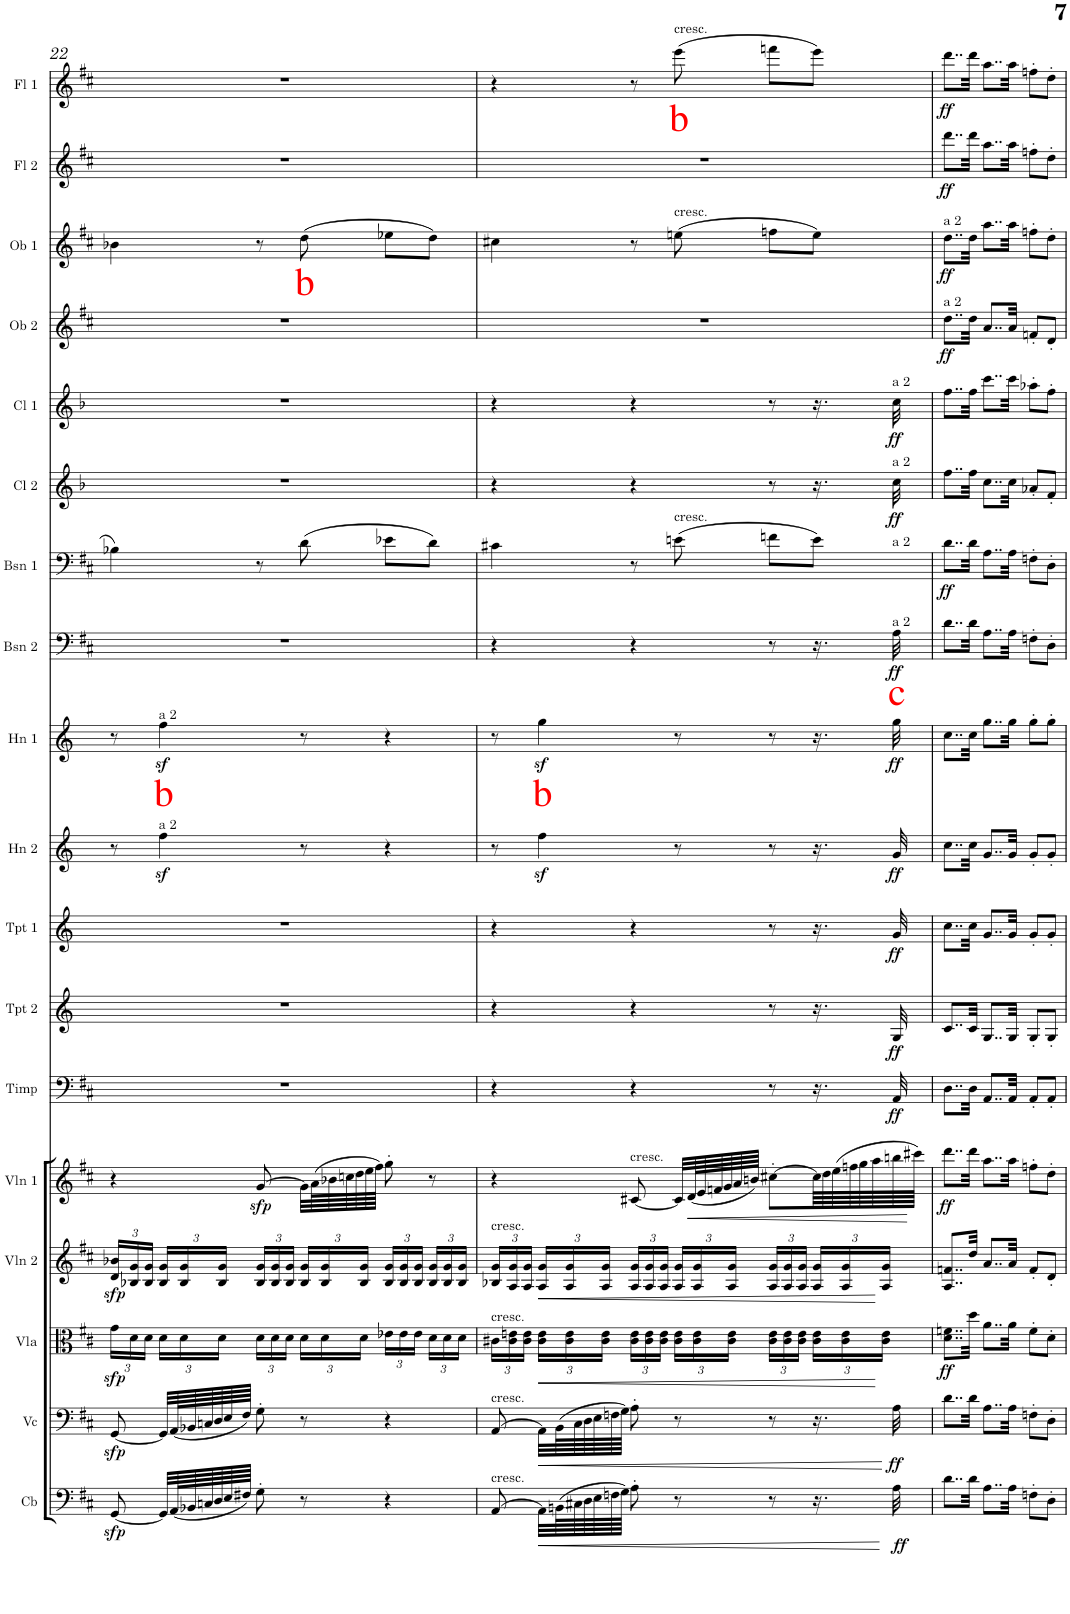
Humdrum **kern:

**kern	**dynam	**kern	**dynam	**kern	**dynam	**kern	**dynam	**kern	**dynam	**kern	**dynam	**kern	**dynam	**kern	**dynam	**kern	**dynam	**kern	**text	**dynam	**kern	**text	**dynam	**kern	**dynam	**kern	**dynam	**kern	**dynam	**kern	**dynam	**kern	**text	**dynam	**kern	**dynam	**kern	**text	**dynam
*part18	*part18	*part17	*part17	*part16	*part16	*part15	*part15	*part14	*part14	*part13	*part13	*part12	*part12	*part11	*part11	*part10	*part10	*part9	*part9	*part9	*part8	*part8	*part8	*part7	*part7	*part6	*part6	*part5	*part5	*part4	*part4	*part3	*part3	*part3	*part2	*part2	*part1	*part1	*part1
*staff18	*staff18	*staff17	*staff17	*staff16	*staff16	*staff15	*staff15	*staff14	*staff14	*staff13	*staff13	*staff12	*staff12	*staff11	*staff11	*staff10	*staff10	*staff9	*staff9	*staff9	*staff8	*staff8	*staff8	*staff7	*staff7	*staff6	*staff6	*staff5	*staff5	*staff4	*staff4	*staff3	*staff3	*staff3	*staff2	*staff2	*staff1	*staff1	*staff1
*I"Contrabass	*	*I"Violoncello	*	*I"Viola	*	*I"Violin 2	*	*I"Violin 1	*	*I"Timpani	*	*I"D Trumpet 2	*	*I"D Trumpet 1	*	*I"D Horn 2	*	*I"D Horn 1	*	*	*I"Bassoon 2	*	*	*I"Bassoon 1	*	*I"A Clarinet 2	*	*I"A Clarinet 1	*	*I"Oboe 2	*	*I"Oboe 1	*	*	*I"Flute 2	*	*I"Flute 1	*	*
*I'Cb	*	*I'Vc	*	*I'Vla	*	*I'Vln 2	*	*I'Vln 1	*	*I'Timp	*	*I'Tpt 2	*	*I'Tpt 1	*	*I'Hn 2	*	*I'Hn 1	*	*	*I'Bsn 2	*	*	*I'Bsn 1	*	*I'Cl 2	*	*I'Cl 1	*	*I'Ob 2	*	*I'Ob 1	*	*	*I'Fl 2	*	*I'Fl 1	*	*
!!LO:PB:g=z
*clefF4	*	*clefF4	*	*clefC3	*	*clefG2	*	*clefG2	*	*clefF4	*	*clefG2	*	*clefG2	*	*clefG2	*	*clefG2	*	*	*clefF4	*	*	*clefF4	*	*clefG2	*	*clefG2	*	*clefG2	*	*clefG2	*	*	*clefG2	*	*clefG2	*	*
*Trd7c12	*	*	*	*	*	*	*	*	*	*	*	*Trd-1c-2	*	*Trd-1c-2	*	*Trd6c10	*	*Trd6c10	*	*	*	*	*	*	*	*Trd2c3	*	*Trd2c3	*	*	*	*	*	*	*	*	*	*	*
*k[f#c#]	*	*k[f#c#]	*	*k[f#c#]	*	*k[f#c#]	*	*k[f#c#]	*	*k[f#c#]	*	*k[]	*	*k[]	*	*k[]	*	*k[]	*	*	*k[f#c#]	*	*	*k[f#c#]	*	*k[b-]	*	*k[b-]	*	*k[f#c#]	*	*k[f#c#]	*	*	*k[f#c#]	*	*k[f#c#]	*	*
*M3/4	*	*M3/4	*	*M3/4	*	*M3/4	*	*M3/4	*	*M3/4	*	*M3/4	*	*M3/4	*	*M3/4	*	*M3/4	*	*	*M3/4	*	*	*M3/4	*	*M3/4	*	*M3/4	*	*M3/4	*	*M3/4	*	*	*M3/4	*	*M3/4	*	*
*	*	*	*	*Xbrackettup	*	*Xbrackettup	*	*	*	*	*	*	*	*	*	*	*	*	*	*	*	*	*	*	*	*	*	*	*	*	*	*	*	*	*	*	*	*	*
=22	=22	=22	=22	=22	=22	=22	=22	=22	=22	=22	=22	=22	=22	=22	=22	=22	=22	=22	=22	=22	=22	=22	=22	=22	=22	=22	=22	=22	=22	=22	=22	=22	=22	=22	=22	=22	=22	=22	=22
!	!LO:DY:b	!	!LO:DY:b	!	!LO:DY:b	!	!LO:DY:b	!	!	!	!	!	!	!	!	!	!	!	!	!	!	!	!	!	!	!	!	!	!	!	!	!	!	!	!	!	!	!	!
[8GG/	sfp	[8GG/	sfp	24g\LL	sfp	24d/ 24b-X/LL	sfp	4r	.	2.r	.	2.r	.	2.r	.	8r	.	8r	.	.	2.r	.	.	4B-X\	.	2.r	.	2.r	.	2.r	.	4b-X\	.	.	2.r	.	2.r	.	.
.	.	.	.	24d\	.	24B-X/ 24g/	.	.	.	.	.	.	.	.	.	.	.	.	.	.	.	.	.	.	.	.	.	.	.	.	.	.	.	.	.	.	.	.	.
.	.	.	.	24d\JJ	.	24B-/ 24g/JJ	.	.	.	.	.	.	.	.	.	.	.	.	.	.	.	.	.	.	.	.	.	.	.	.	.	.	.	.	.	.	.	.	.
!	!	!	!	!	!	!	!	!	!	!	!	!	!	!	!	!	!	!LO:TX:a:t=a 2	!	!	!	!	!	!	!	!	!	!	!	!	!	!	!	!	!	!	!	!	!
!	!	!	!	!	!	!	!	!	!	!	!	!	!	!	!	!LO:TX:a:t=a 2	!	!	!	!	!	!	!	!	!	!	!	!	!	!	!	!	!	!	!	!	!	!	!
!	!	!	!	!	!	!	!	!	!	!	!	!	!	!	!	!	!	!	!LO:LY:b:color=#FF0000	!	!	!	!	!	!	!	!	!	!	!	!	!	!	!	!	!	!	!	!
32GG/LLL]	.	32GG/LLL]	.	24d\LL	.	24B-/ 24g/LL	.	.	.	.	.	.	.	.	.	4ffz<\	.	4ffz<\	b	.	.	.	.	.	.	.	.	.	.	.	.	.	.	.	.	.	.	.	.
(64AA/L	.	(64AA/L	.	.	.	.	.	.	.	.	.	.	.	.	.	.	.	.	.	.	.	.	.	.	.	.	.	.	.	.	.	.	.	.	.	.	.	.	.
.	.	.	.	24d\	.	24B-/ 24g/	.	.	.	.	.	.	.	.	.	.	.	.	.	.	.	.	.	.	.	.	.	.	.	.	.	.	.	.	.	.	.	.	.
64BB-X/	.	64BB-X/	.	.	.	.	.	.	.	.	.	.	.	.	.	.	.	.	.	.	.	.	.	.	.	.	.	.	.	.	.	.	.	.	.	.	.	.	.
64Cn/	.	64Cn/	.	.	.	.	.	.	.	.	.	.	.	.	.	.	.	.	.	.	.	.	.	.	.	.	.	.	.	.	.	.	.	.	.	.	.	.	.
64D/	.	64D/	.	.	.	.	.	.	.	.	.	.	.	.	.	.	.	.	.	.	.	.	.	.	.	.	.	.	.	.	.	.	.	.	.	.	.	.	.
.	.	.	.	24d\JJ	.	24B-/ 24g/JJ	.	.	.	.	.	.	.	.	.	.	.	.	.	.	.	.	.	.	.	.	.	.	.	.	.	.	.	.	.	.	.	.	.
64E/	.	64E/	.	.	.	.	.	.	.	.	.	.	.	.	.	.	.	.	.	.	.	.	.	.	.	.	.	.	.	.	.	.	.	.	.	.	.	.	.
64F#X/JJJJ)	.	64F#/JJJJ)	.	.	.	.	.	.	.	.	.	.	.	.	.	.	.	.	.	.	.	.	.	.	.	.	.	.	.	.	.	.	.	.	.	.	.	.	.
!	!	!	!	!	!	!	!	!	!LO:DY:b	!	!	!	!	!	!	!	!	!	!	!	!	!	!	!	!	!	!	!	!	!	!	!	!	!	!	!	!	!	!
8G'\	.	8G'\	.	24d\LL	.	24B-/ 24g/LL	.	[8g/	sfp	.	.	.	.	.	.	.	.	.	.	.	.	.	.	8r	.	.	.	.	.	.	.	8r	.	.	.	.	.	.	.
.	.	.	.	24d\	.	24B-/ 24g/	.	.	.	.	.	.	.	.	.	.	.	.	.	.	.	.	.	.	.	.	.	.	.	.	.	.	.	.	.	.	.	.	.
.	.	.	.	24d\JJ	.	24B-/ 24g/JJ	.	.	.	.	.	.	.	.	.	.	.	.	.	.	.	.	.	.	.	.	.	.	.	.	.	.	.	.	.	.	.	.	.
!	!	!	!	!	!	!	!	!	!	!	!	!	!	!	!	!	!	!	!	!	!	!	!	!	!	!	!	!	!	!	!	!	!LO:LY:b:color=#FF0000	!	!	!	!	!	!
8r	.	8r	.	24d\LL	.	24B-/ 24g/LL	.	32g\LLL]	.	.	.	.	.	.	.	8r	.	8r	.	.	.	.	.	(8d\	.	.	.	.	.	.	.	(8dd\	b	.	.	.	.	.	.
.	.	.	.	.	.	.	.	(64a\L	.	.	.	.	.	.	.	.	.	.	.	.	.	.	.	.	.	.	.	.	.	.	.	.	.	.	.	.	.	.	.
.	.	.	.	24d\	.	24B-/ 24g/	.	.	.	.	.	.	.	.	.	.	.	.	.	.	.	.	.	.	.	.	.	.	.	.	.	.	.	.	.	.	.	.	.
.	.	.	.	.	.	.	.	64b-X\	.	.	.	.	.	.	.	.	.	.	.	.	.	.	.	.	.	.	.	.	.	.	.	.	.	.	.	.	.	.	.
.	.	.	.	.	.	.	.	64ccn\	.	.	.	.	.	.	.	.	.	.	.	.	.	.	.	.	.	.	.	.	.	.	.	.	.	.	.	.	.	.	.
.	.	.	.	.	.	.	.	64dd\	.	.	.	.	.	.	.	.	.	.	.	.	.	.	.	.	.	.	.	.	.	.	.	.	.	.	.	.	.	.	.
.	.	.	.	24d\JJ	.	24B-/ 24g/JJ	.	.	.	.	.	.	.	.	.	.	.	.	.	.	.	.	.	.	.	.	.	.	.	.	.	.	.	.	.	.	.	.	.
.	.	.	.	.	.	.	.	64ee\	.	.	.	.	.	.	.	.	.	.	.	.	.	.	.	.	.	.	.	.	.	.	.	.	.	.	.	.	.	.	.
.	.	.	.	.	.	.	.	64ff#\JJJJ)	.	.	.	.	.	.	.	.	.	.	.	.	.	.	.	.	.	.	.	.	.	.	.	.	.	.	.	.	.	.	.
4r	.	4r	.	24e-X\LL	.	24B-/ 24g/LL	.	8gg'\	.	.	.	.	.	.	.	4r	.	4r	.	.	.	.	.	8e-X\L	.	.	.	.	.	.	.	8ee-X\L	.	.	.	.	.	.	.
.	.	.	.	24e-\	.	24B-/ 24g/	.	.	.	.	.	.	.	.	.	.	.	.	.	.	.	.	.	.	.	.	.	.	.	.	.	.	.	.	.	.	.	.	.
.	.	.	.	24e-\JJ	.	24B-/ 24g/JJ	.	.	.	.	.	.	.	.	.	.	.	.	.	.	.	.	.	.	.	.	.	.	.	.	.	.	.	.	.	.	.	.	.
.	.	.	.	24d\LL	.	24B-/ 24g/LL	.	8r	.	.	.	.	.	.	.	.	.	.	.	.	.	.	.	8d\J)	.	.	.	.	.	.	.	8dd\J)	.	.	.	.	.	.	.
.	.	.	.	24d\	.	24B-/ 24g/	.	.	.	.	.	.	.	.	.	.	.	.	.	.	.	.	.	.	.	.	.	.	.	.	.	.	.	.	.	.	.	.	.
.	.	.	.	24d\JJ	.	24B-/ 24g/JJ	.	.	.	.	.	.	.	.	.	.	.	.	.	.	.	.	.	.	.	.	.	.	.	.	.	.	.	.	.	.	.	.	.
=23	=23	=23	=23	=23	=23	=23	=23	=23	=23	=23	=23	=23	=23	=23	=23	=23	=23	=23	=23	=23	=23	=23	=23	=23	=23	=23	=23	=23	=23	=23	=23	=23	=23	=23	=23	=23	=23	=23	=23
!	!	!	!	!	!	!LO:TX:a:t=cresc.	!	!	!	!	!	!	!	!	!	!	!	!	!	!	!	!	!	!	!	!	!	!	!	!	!	!	!	!	!	!	!	!	!
!	!	!	!	!LO:TX:a:t=cresc.	!	!	!	!	!	!	!	!	!	!	!	!	!	!	!	!	!	!	!	!	!	!	!	!	!	!	!	!	!	!	!	!	!	!	!
!	!	!LO:TX:a:t=cresc.	!	!	!	!	!	!	!	!	!	!	!	!	!	!	!	!	!	!	!	!	!	!	!	!	!	!	!	!	!	!	!	!	!	!	!	!	!
!LO:TX:a:t=cresc.	!	!	!	!	!	!	!	!	!	!	!	!	!	!	!	!	!	!	!	!	!	!	!	!	!	!	!	!	!	!	!	!	!	!	!	!	!	!	!
*	*	*	*	*	*	*	*	*	*	*	*	*	*	*	*	*	*	*	*	*	*	*	*	*^	*	*	*	*	*	*	*	*	*	*	*	*	*	*	*
[8AA/	.	[8AA/	.	24c#X\LL	.	24B-X/ 24g/LL	.	4r	.	4r	.	4r	.	4r	.	8r	.	8r	.	.	4r	.	.	4c#X\	2ryy	.	4r	.	4r	.	2.r	.	4cc#X\	.	.	2.r	.	4r	.	.
.	.	.	.	24c#\ 24en\	.	24A/ 24g/	.	.	.	.	.	.	.	.	.	.	.	.	.	.	.	.	.	.	.	.	.	.	.	.	.	.	.	.	.	.	.	.	.	.
.	.	.	.	24c#\ 24e\JJ	.	24A/ 24g/JJ	.	.	.	.	.	.	.	.	.	.	.	.	.	.	.	.	.	.	.	.	.	.	.	.	.	.	.	.	.	.	.	.	.	.
!	!LO:HP:b	!	!LO:HP:b	!	!LO:HP:b	!	!LO:HP:b	!	!	!	!	!	!	!	!	!	!	!	!LO:LY:b:color=#FF0000	!	!	!	!	!	!	!	!	!	!	!	!	!	!	!	!	!	!	!	!	!
32AA\LLL]	<	32AA\LLL]	<	24c#\ 24e\LL	<	24A/ 24g/LL	<	.	.	.	.	.	.	.	.	4ffz<\	.	4ggz<\	b	.	.	.	.	.	.	.	.	.	.	.	.	.	.	.	.	.	.	.	.	.
(64BBn\L	.	(64BB\L	.	.	.	.	.	.	.	.	.	.	.	.	.	.	.	.	.	.	.	.	.	.	.	.	.	.	.	.	.	.	.	.	.	.	.	.	.	.
.	.	.	.	24c#\ 24e\	.	24A/ 24g/	.	.	.	.	.	.	.	.	.	.	.	.	.	.	.	.	.	.	.	.	.	.	.	.	.	.	.	.	.	.	.	.	.	.
64C#X\	.	64C#\	.	.	.	.	.	.	.	.	.	.	.	.	.	.	.	.	.	.	.	.	.	.	.	.	.	.	.	.	.	.	.	.	.	.	.	.	.	.
64D\	.	64D\	.	.	.	.	.	.	.	.	.	.	.	.	.	.	.	.	.	.	.	.	.	.	.	.	.	.	.	.	.	.	.	.	.	.	.	.	.	.
64E\	.	64E\	.	.	.	.	.	.	.	.	.	.	.	.	.	.	.	.	.	.	.	.	.	.	.	.	.	.	.	.	.	.	.	.	.	.	.	.	.	.
.	.	.	.	24c#\ 24e\JJ	.	24A/ 24g/JJ	.	.	.	.	.	.	.	.	.	.	.	.	.	.	.	.	.	.	.	.	.	.	.	.	.	.	.	.	.	.	.	.	.	.
64Fn\	.	64Fn\	.	.	.	.	.	.	.	.	.	.	.	.	.	.	.	.	.	.	.	.	.	.	.	.	.	.	.	.	.	.	.	.	.	.	.	.	.	.
64G\JJJJ)	.	64G\JJJJ)	.	.	.	.	.	.	.	.	.	.	.	.	.	.	.	.	.	.	.	.	.	.	.	.	.	.	.	.	.	.	.	.	.	.	.	.	.	.
!	!	!	!	!	!	!	!	!LO:TX:a:t=cresc.	!	!	!	!	!	!	!	!	!	!	!	!	!	!	!	!	!	!	!	!	!	!	!	!	!	!	!	!	!	!	!	!
8A'\	.	8A'\	.	24c#\ 24e\LL	.	24A/ 24g/LL	.	[8c#X/	.	4r	.	4r	.	4r	.	.	.	.	.	.	4r	.	.	8r	.	.	4r	.	4r	.	.	.	8r	.	.	.	.	8r	.	.
.	.	.	.	24c#\ 24e\	.	24A/ 24g/	.	.	.	.	.	.	.	.	.	.	.	.	.	.	.	.	.	.	.	.	.	.	.	.	.	.	.	.	.	.	.	.	.	.
.	.	.	.	24c#\ 24e\JJ	.	24A/ 24g/JJ	.	.	.	.	.	.	.	.	.	.	.	.	.	.	.	.	.	.	.	.	.	.	.	.	.	.	.	.	.	.	.	.	.	.
!	!	!	!	!	!	!	!	!	!	!	!	!	!	!	!	!	!	!	!	!	!	!	!	!	!	!	!	!	!	!	!	!	!	!	!	!	!	!LO:TX:a:t=cresc.	!	!
!	!	!	!	!	!	!	!	!	!	!	!	!	!	!	!	!	!	!	!	!	!	!	!	!	!	!	!	!	!	!	!	!	!LO:TX:a:t=cresc.	!	!	!	!	!	!	!
!	!	!	!	!	!	!	!	!	!	!	!	!	!	!	!	!	!	!	!	!	!	!	!	!LO:TX:a:t=cresc.	!	!	!	!	!	!	!	!	!	!	!	!	!	!	!	!
!	!	!	!	!	!	!	!	!	!	!	!	!	!	!	!	!	!	!	!	!	!	!	!	!	!	!	!	!	!	!	!	!	!	!	!	!	!	!	!LO:LY:b:color=#FF0000	!
8r	.	8r	.	24c#\ 24e\LL	.	24A/ 24g/LL	.	32c#/LLL]	.	.	.	.	.	.	.	8r	.	8r	.	.	.	.	.	(8en\	.	.	.	.	.	.	.	.	(8een\	.	.	.	.	(8eee\	b	.
!	!	!	!	!	!	!	!	!	!LO:HP:b	!	!	!	!	!	!	!	!	!	!	!	!	!	!	!	!	!	!	!	!	!	!	!	!	!	!	!	!	!	!	!
.	.	.	.	.	.	.	.	(64d/L	<	.	.	.	.	.	.	.	.	.	.	.	.	.	.	.	.	.	.	.	.	.	.	.	.	.	.	.	.	.	.	.
.	.	.	.	24c#\ 24e\	.	24A/ 24g/	.	.	.	.	.	.	.	.	.	.	.	.	.	.	.	.	.	.	.	.	.	.	.	.	.	.	.	.	.	.	.	.	.	.
.	.	.	.	.	.	.	.	64e/	.	.	.	.	.	.	.	.	.	.	.	.	.	.	.	.	.	.	.	.	.	.	.	.	.	.	.	.	.	.	.	.
.	.	.	.	.	.	.	.	64fn/	.	.	.	.	.	.	.	.	.	.	.	.	.	.	.	.	.	.	.	.	.	.	.	.	.	.	.	.	.	.	.	.
.	.	.	.	.	.	.	.	64g/	.	.	.	.	.	.	.	.	.	.	.	.	.	.	.	.	.	.	.	.	.	.	.	.	.	.	.	.	.	.	.	.
.	.	.	.	24c#\ 24e\JJ	.	24A/ 24g/JJ	.	.	.	.	.	.	.	.	.	.	.	.	.	.	.	.	.	.	.	.	.	.	.	.	.	.	.	.	.	.	.	.	.	.
.	.	.	.	.	.	.	.	64a/	.	.	.	.	.	.	.	.	.	.	.	.	.	.	.	.	.	.	.	.	.	.	.	.	.	.	.	.	.	.	.	.
.	.	.	.	.	.	.	.	64bn/JJJJ)	.	.	.	.	.	.	.	.	.	.	.	.	.	.	.	.	.	.	.	.	.	.	.	.	.	.	.	.	.	.	.	.
8r	.	8r	.	24c#\ 24e\LL	.	24A/ 24g/LL	.	[8cc#X'\L	.	8r	.	8r	.	8r	.	8r	.	8r	.	.	8r	.	.	8fn\L	8..ryy	.	8r	.	8r	.	.	.	8ffn\L	.	.	.	.	8fffn\L	.	.
.	.	.	.	24c#\ 24e\	.	24A/ 24g/	.	.	.	.	.	.	.	.	.	.	.	.	.	.	.	.	.	.	.	.	.	.	.	.	.	.	.	.	.	.	.	.	.	.
.	.	.	.	24c#\ 24e\JJ	.	24A/ 24g/JJ	.	.	.	.	.	.	.	.	.	.	.	.	.	.	.	.	.	.	.	.	.	.	.	.	.	.	.	.	.	.	.	.	.	.
16.r	.	16.r	.	24c#\ 24e\LL	.	24A/ 24g/LL	.	64cc#\LLL]	.	16.r	.	16.r	.	16.r	.	16.r	.	16.r	.	.	16.r	.	.	8e\J)	.	.	16.r	.	16.r	.	.	.	8ee\J)	.	.	.	.	8eee\J)	.	.
.	.	.	.	.	.	.	.	64dd\	.	.	.	.	.	.	.	.	.	.	.	.	.	.	.	.	.	.	.	.	.	.	.	.	.	.	.	.	.	.	.	.
.	.	.	.	.	.	.	.	(64ee\	.	.	.	.	.	.	.	.	.	.	.	.	.	.	.	.	.	.	.	.	.	.	.	.	.	.	.	.	.	.	.	.
.	.	.	.	24c#\ 24e\	.	24A/ 24g/	.	.	.	.	.	.	.	.	.	.	.	.	.	.	.	.	.	.	.	.	.	.	.	.	.	.	.	.	.	.	.	.	.	.
.	.	.	.	.	.	.	.	64ffn\	.	.	.	.	.	.	.	.	.	.	.	.	.	.	.	.	.	.	.	.	.	.	.	.	.	.	.	.	.	.	.	.
.	.	.	.	.	.	.	.	64gg\	.	.	.	.	.	.	.	.	.	.	.	.	.	.	.	.	.	.	.	.	.	.	.	.	.	.	.	.	.	.	.	.
.	.	.	.	.	.	.	.	64aa\	.	.	.	.	.	.	.	.	.	.	.	.	.	.	.	.	.	.	.	.	.	.	.	.	.	.	.	.	.	.	.	.
.	.	.	.	24c#\ 24e\JJ	[	24A/ 24g/JJ	[	.	.	.	.	.	.	.	.	.	.	.	.	.	.	.	.	.	.	.	.	.	.	.	.	.	.	.	.	.	.	.	.	.
!	!	!	!	!	!	!	!	!	!	!	!	!	!	!	!	!	!	!	!	!	!	!	!	!	!	!	!	!	!LO:TX:a:t=a 2	!	!	!	!	!	!	!	!	!	!	!
!	!	!	!	!	!	!	!	!	!	!	!	!	!	!	!	!	!	!	!	!	!	!	!	!	!	!	!LO:TX:a:t=a 2	!	!	!	!	!	!	!	!	!	!	!	!	!
!	!	!	!	!	!	!	!	!	!	!	!	!	!	!	!	!	!	!	!	!	!	!	!	!	!LO:TX:a:t=a 2	!	!	!	!	!	!	!	!	!	!	!	!	!	!	!
!	!	!	!	!	!	!	!	!	!	!	!	!	!	!	!	!	!	!	!	!	!LO:TX:a:t=a 2	!	!	!	!	!	!	!	!	!	!	!	!	!	!	!	!	!	!	!
!	!LO:DY:n=1:b	!	!LO:DY:n=1:b	!	!	!	!	!	!	!	!LO:DY:b	!	!LO:DY:b	!	!LO:DY:b	!	!LO:DY:b	!	!	!LO:DY:b	!	!LO:LY:b:color=#FF0000	!LO:DY:b	!	!	!	!	!LO:DY:b	!	!LO:DY:b	!	!	!	!	!	!	!	!	!	!
32A\	[ ff	32A\	[ ff	.	.	.	.	64bbn\	.	32AA/	ff	32G/	ff	32g/	ff	32g/	ff	32gg\	.	ff	32A\	c	ff	.	32ryy	.	32cc\	ff	32cc\	ff	.	.	.	.	.	.	.	.	.	.
.	.	.	.	.	.	.	.	64ccc#X\JJJJ)	[	.	.	.	.	.	.	.	.	.	.	.	.	.	.	.	.	.	.	.	.	.	.	.	.	.	.	.	.	.	.	.
=24	=24	=24	=24	=24	=24	=24	=24	=24	=24	=24	=24	=24	=24	=24	=24	=24	=24	=24	=24	=24	=24	=24	=24	=24	=24	=24	=24	=24	=24	=24	=24	=24	=24	=24	=24	=24	=24	=24	=24	=24
!	!	!	!	!	!	!	!	!	!	!	!	!	!	!	!	!	!	!	!	!	!	!	!	!	!	!	!	!	!	!	!	!	!LO:TX:a:t=a 2	!	!	!	!	!	!	!
!	!	!	!	!	!	!	!	!	!	!	!	!	!	!	!	!	!	!	!	!	!	!	!	!	!	!	!	!	!	!	!LO:TX:a:t=a 2	!	!	!	!	!	!	!	!	!
!	!	!	!	!	!LO:DY:b	!	!	!	!LO:DY:b	!	!	!	!	!	!	!	!	!	!	!	!	!	!	!	!	!LO:DY:b	!	!	!	!	!	!LO:DY:b	!	!	!LO:DY:b	!	!LO:DY:b	!	!	!LO:DY:b
*	*	*	*	*	*	*	*	*	*	*	*	*	*	*	*	*	*	*	*	*	*	*	*	*v	*v	*	*	*	*	*	*	*	*	*	*	*	*	*	*	*
8..d\L	.	8..d\L	.	8..d\ 8..fn\L	ff	8..A/ 8..fn/L	.	8..ddd\L	ff	8..D\L	.	8..c/L	.	8..cc\L	.	8..cc\L	.	8..cc\L	.	.	8..d\L	.	.	8..d\L	ff	8..ff\L	.	8..ff\L	.	8..dd\L	ff	8..dd\L	.	ff	8..ddd\L	ff	8..ddd\L	.	ff
32d\Jkk	.	32d\Jkk	.	32dd\Jkk	.	32dd/Jkk	.	32ddd\Jkk	.	32D\Jkk	.	32c/Jkk	.	32cc\Jkk	.	32cc\Jkk	.	32cc\Jkk	.	.	32d\Jkk	.	.	32d\Jkk	.	32ff\Jkk	.	32ff\Jkk	.	32dd\Jkk	.	32dd\Jkk	.	.	32ddd\Jkk	.	32ddd\Jkk	.	.
8..A\L	.	8..A\L	.	8..a\L	.	8..a/L	.	8..aa\L	.	8..AA/L	.	8..G/L	.	8..g/L	.	8..g/L	.	8..gg\L	.	.	8..A\L	.	.	8..A\L	.	8..cc\L	.	8..ccc\L	.	8..a/L	.	8..aa\L	.	.	8..aa\L	.	8..aa\L	.	.
32A\Jkk	.	32A\Jkk	.	32a\Jkk	.	32a/Jkk	.	32aa\Jkk	.	32AA/Jkk	.	32G/Jkk	.	32g/Jkk	.	32g/Jkk	.	32gg\Jkk	.	.	32A\Jkk	.	.	32A\Jkk	.	32cc\Jkk	.	32ccc\Jkk	.	32a/Jkk	.	32aa\Jkk	.	.	32aa\Jkk	.	32aa\Jkk	.	.
8Fn'\L	.	8Fn'\L	.	8f'\L	.	8f'/L	.	8ffn'\L	.	8AA'/L	.	8G'/L	.	8g'/L	.	8g'/L	.	8gg'\L	.	.	8Fn'\L	.	.	8Fn'\L	.	8a-X'/L	.	8aa-X'\L	.	8fn'/L	.	8ffn'\L	.	.	8ffn'\L	.	8ffn'\L	.	.
8D'\J	.	8D'\J	.	8d'\J	.	8d'/J	.	8dd'\J	.	8AA'/J	.	8G'/J	.	8g'/J	.	8g'/J	.	8gg'\J	.	.	8D'\J	.	.	8D'\J	.	8f'/J	.	8ff'\J	.	8d'/J	.	8dd'\J	.	.	8dd'\J	.	8dd'\J	.	.
=	=	=	=	=	=	=	=	=	=	=	=	=	=	=	=	=	=	=	=	=	=	=	=	=	=	=	=	=	=	=	=	=	=	=	=	=	=	=	=
*-	*-	*-	*-	*-	*-	*-	*-	*-	*-	*-	*-	*-	*-	*-	*-	*-	*-	*-	*-	*-	*-	*-	*-	*-	*-	*-	*-	*-	*-	*-	*-	*-	*-	*-	*-	*-	*-	*-	*-
